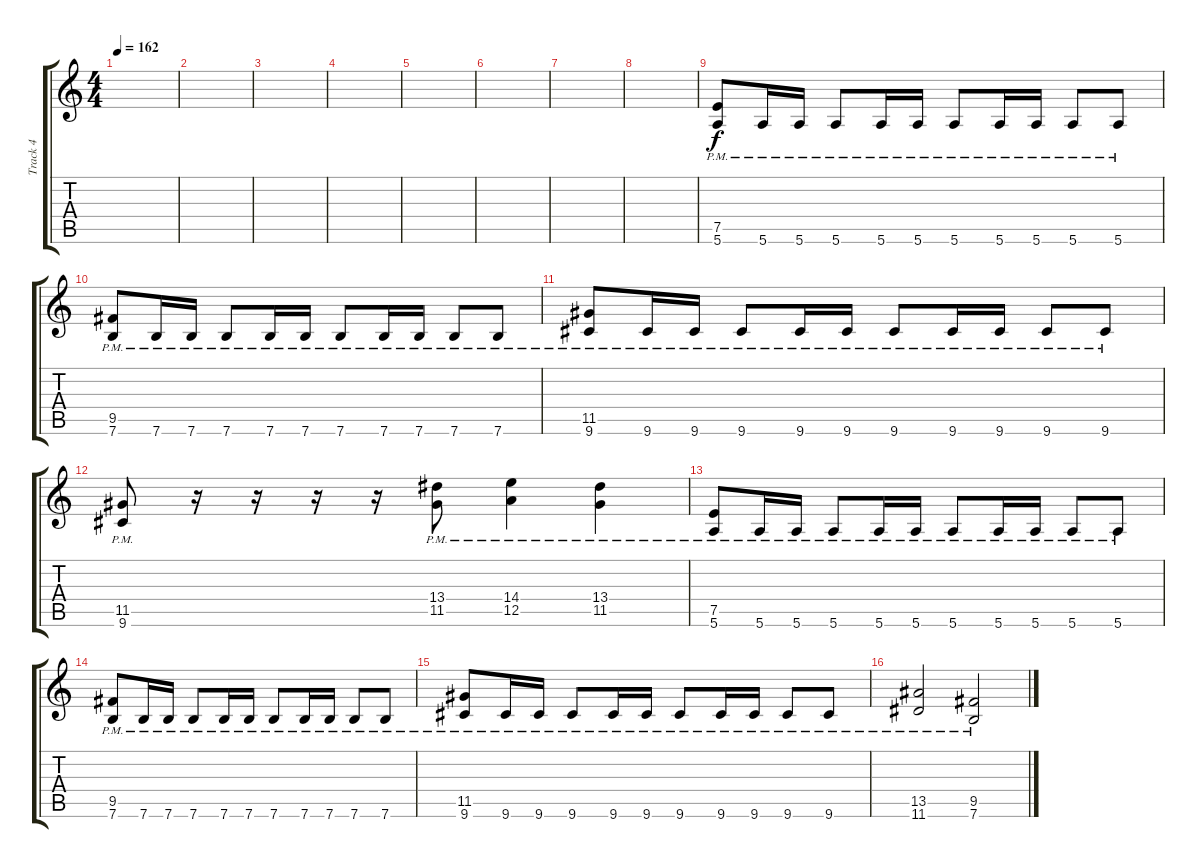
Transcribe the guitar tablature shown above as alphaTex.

\track ("Track 4" "Track 4") {instrument distortionguitar}
\staff {score tabs}
\tuning (E4 B3 G3 D3 A2 E2) {hide}
\ts (4 4)
\tempo 162
\clef g2
\ks c
|
|
|
|
|
|
|
|
(7.5{pm} 5.6{pm}).8 5.6{pm}.16 5.6{pm}.16 5.6{pm}.8 5.6{pm}.16 5.6{pm}.16 5.6{pm}.8 5.6{pm}.16 5.6{pm}.16 5.6{pm}.8 5.6{pm}.8 |
(9.5{pm} 7.6{pm}).8 7.6{pm}.16 7.6{pm}.16 7.6{pm}.8 7.6{pm}.16 7.6{pm}.16 7.6{pm}.8 7.6{pm}.16 7.6{pm}.16 7.6{pm}.8 7.6{pm}.8 |
(11.5{pm} 9.6{pm}).8 9.6{pm}.16 9.6{pm}.16 9.6{pm}.8 9.6{pm}.16 9.6{pm}.16 9.6{pm}.8 9.6{pm}.16 9.6{pm}.16 9.6{pm}.8 9.6{pm}.8 |
(11.5{pm} 9.6{pm}).8 r.16 r.16 r.16 r.16 (13.4{pm} 11.5{pm}).8 (14.4{pm} 12.5{pm}).4 (13.4{pm} 11.5{pm}).4 |
(7.5{pm} 5.6{pm}).8 5.6{pm}.16 5.6{pm}.16 5.6{pm}.8 5.6{pm}.16 5.6{pm}.16 5.6{pm}.8 5.6{pm}.16 5.6{pm}.16 5.6{pm}.8 5.6{pm}.8 |
(9.5{pm} 7.6{pm}).8 7.6{pm}.16 7.6{pm}.16 7.6{pm}.8 7.6{pm}.16 7.6{pm}.16 7.6{pm}.8 7.6{pm}.16 7.6{pm}.16 7.6{pm}.8 7.6{pm}.8 |
(11.5{pm} 9.6{pm}).8 9.6{pm}.16 9.6{pm}.16 9.6{pm}.8 9.6{pm}.16 9.6{pm}.16 9.6{pm}.8 9.6{pm}.16 9.6{pm}.16 9.6{pm}.8 9.6{pm}.8 |
(13.5{pm} 11.6{pm}).2 (9.5{pm} 7.6{pm}).2
